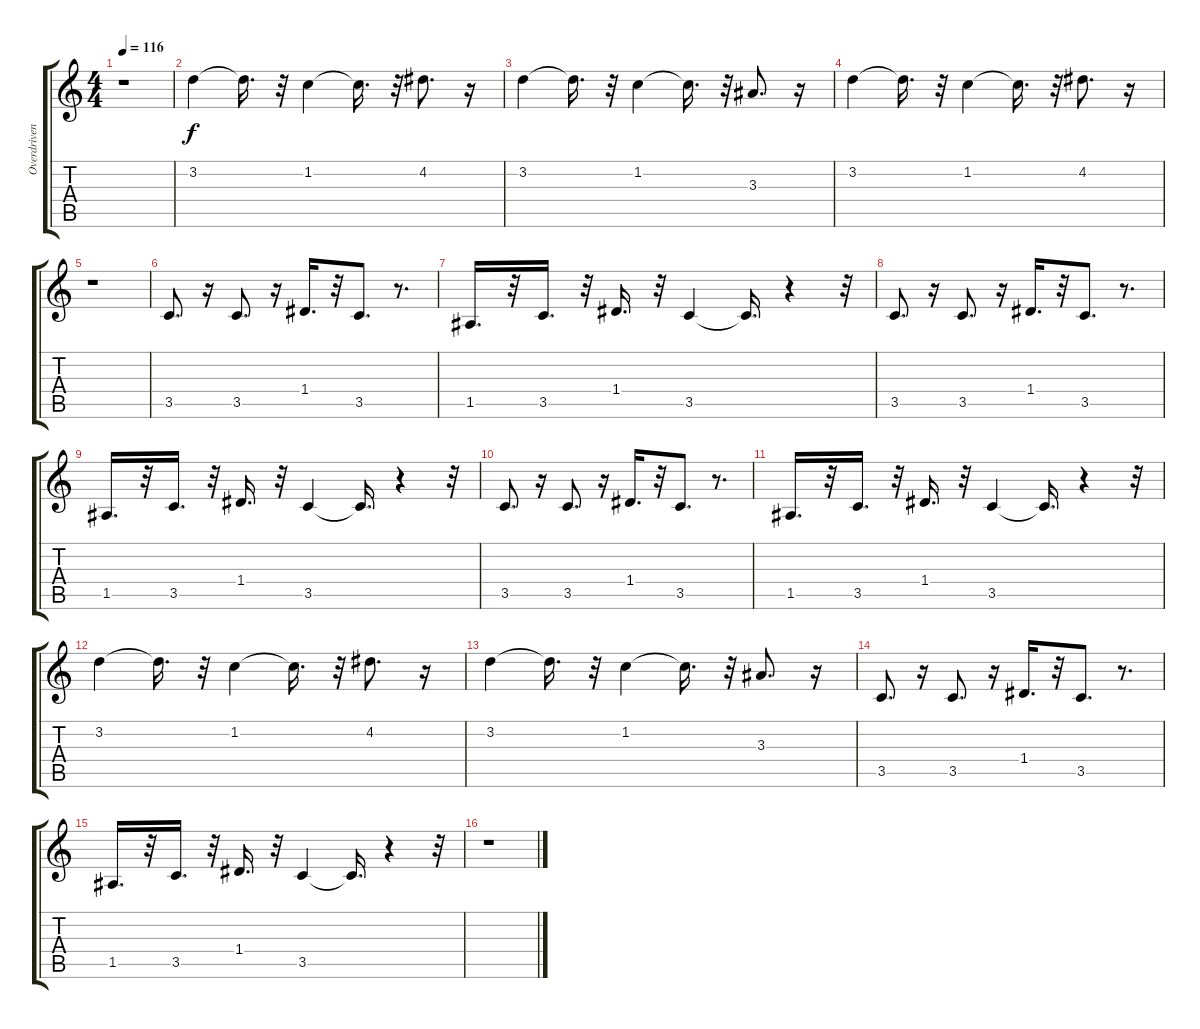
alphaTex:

\track ("Overdriven Guitar" "Overdriven") {instrument overdrivenguitar}
\staff {score tabs}
\tuning (E4 B3 G3 D3 A2 E2) {hide}
\ts (4 4)
\tempo 116
\clef g2
\ks c
r.1{dy f} |
3.2.4 3.2{t}.16{d} r.32 1.2.4 1.2{t}.16{d} r.32 4.2.8{d} r.16 |
3.2.4 3.2{t}.16{d} r.32 1.2.4 1.2{t}.16{d} r.32 3.3.8{d} r.16 |
3.2.4 3.2{t}.16{d} r.32 1.2.4 1.2{t}.16{d} r.32 4.2.8{d} r.16 |
r.1 |
3.5.8{d} r.16 3.5.8{d} r.16 1.4.16{d} r.32 3.5.8{d} r.8{d} |
1.5.16{d} r.32 3.5.16{d} r.32 1.4.16{d} r.32 3.5.4 3.5{t}.16{d} r.4 r.32 |
3.5.8{d} r.16 3.5.8{d} r.16 1.4.16{d} r.32 3.5.8{d} r.8{d} |
1.5.16{d} r.32 3.5.16{d} r.32 1.4.16{d} r.32 3.5.4 3.5{t}.16{d} r.4 r.32 |
3.5.8{d} r.16 3.5.8{d} r.16 1.4.16{d} r.32 3.5.8{d} r.8{d} |
1.5.16{d} r.32 3.5.16{d} r.32 1.4.16{d} r.32 3.5.4 3.5{t}.16{d} r.4 r.32 |
3.2.4 3.2{t}.16{d} r.32 1.2.4 1.2{t}.16{d} r.32 4.2.8{d} r.16 |
3.2.4 3.2{t}.16{d} r.32 1.2.4 1.2{t}.16{d} r.32 3.3.8{d} r.16 |
3.5.8{d} r.16 3.5.8{d} r.16 1.4.16{d} r.32 3.5.8{d} r.8{d} |
1.5.16{d} r.32 3.5.16{d} r.32 1.4.16{d} r.32 3.5.4 3.5{t}.16{d} r.4 r.32 |
r.1
